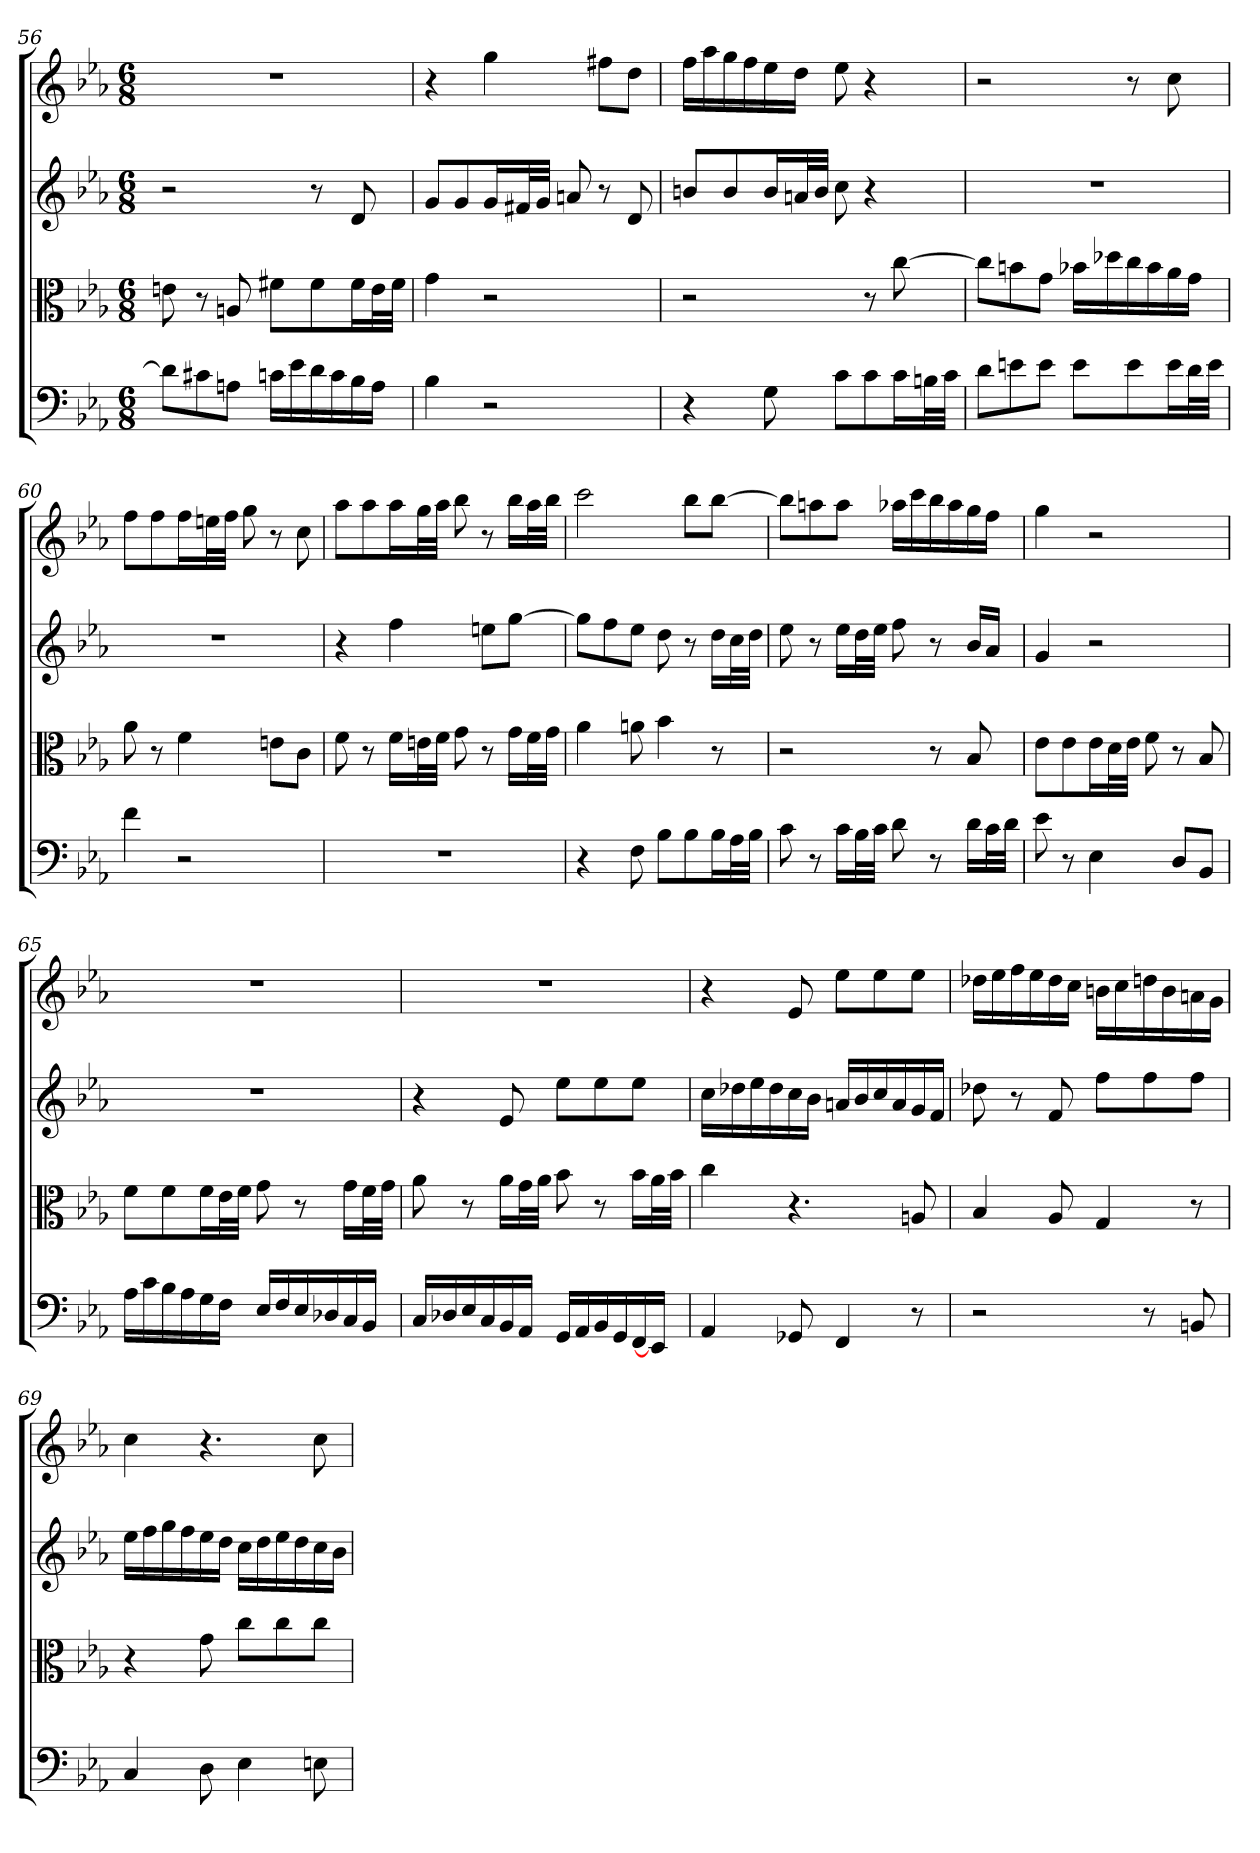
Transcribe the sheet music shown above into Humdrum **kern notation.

**kern	**kern	**kern	**kern
*part4	*part3	*part2	*part1
*staff4	*staff3	*staff2	*staff1
*clefF4	*clefC3	*	*
*k[b-e-a-]	*k[b-e-a-]	*k[b-e-a-]	*k[b-e-a-]
*E-:	*E-:	*E-:	*E-:
*M6/8	*M6/8	*M6/8	*M6/8
=56	=56	=56	=56
8d\L]	8en	2r	2.r
8c#X\	8r	.	.
8An\J	8An	.	.
16cn\LL	8f#X\L	.	.
16e-\	.	.	.
16d\	8f#\	8r	.
16c\	.	.	.
16B-\	16f#\L	8d	.
16A\JJ	32e\L	.	.
.	32f#\JJJ	.	.
=57	=57	=57	=57
4B-	4g	8gL	4r
.	.	8g	.
2r	2r	16gL	4gg
.	.	32f#XL	.
.	.	32gJJJ	.
.	.	8an	.
.	.	8r	8ff#XL
.	.	8d	8ddJ
=58	=58	=58	=58
4r	2r	8bnL	16ffLL
.	.	.	16aa-
.	.	8b	16gg
.	.	.	16ff
8G	.	16bL	16ee-
.	.	32anL	16ddJJ
.	.	32bJJJ	.
8c\L	.	8cc	8ee-
8c\	8r	4r	4r
16c\L	[8cc	.	.
32Bn\L	.	.	.
32c\JJJ	.	.	.
=59	=59	=59	=59
8d\L	8cc\L]	2.r	2r
8en\	8bn\	.	.
8e\J	8g\J	.	.
8e\L	16b-X\LL	.	.
.	16dd-X\	.	.
8e\	16cc\	.	8r
.	16b-\	.	.
16e\L	16a-\	.	8cc
32d\L	16g\JJ	.	.
32e\JJJ	.	.	.
=60	=60	=60	=60
4f	8a-	2.r	8ffL
.	8r	.	8ff
2r	4f	.	16ffL
.	.	.	32eenL
.	.	.	32ffJJJ
.	.	.	8gg
.	8en\L	.	8r
.	8c\J	.	8cc
=61	=61	=61	=61
2.r	8f	4r	8aa-L
.	8r	.	8aa-
.	16f\LL	4ff	16aa-L
.	32en\L	.	32ggL
.	32f\JJJ	.	32aa-JJJ
.	8g	.	8bb-
.	8r	8eenL	8r
.	16g\LL	[8ggJ	16bb-LL
.	32f\L	.	32aa-L
.	32g\JJJ	.	32bb-JJJ
=62	=62	=62	=62
4r	4a-	8ggL]	2ccc
.	.	8ff	.
8F	8an	8ee-J	.
8B-\L	4b-	8dd	.
8B-\	.	8r	8bb-L
16B-\L	8r	16ddLL	[8bb-J
32A-\L	.	32ccL	.
32B-\JJJ	.	32ddJJJ	.
=63	=63	=63	=63
8c	2r	8ee-	8bb-L]
8r	.	8r	8aan
16c\LL	.	16ee-LL	8aaJ
32B-\L	.	32ddL	.
32c\JJJ	.	32ee-JJJ	.
8d	.	8ff	16aa-XLL
.	.	.	16ccc
8r	8r	8r	16bb-
.	.	.	16aa-
16d\LL	8B-	16b-LL	16gg
32c\L	.	16a-JJ	16ffJJ
32d\JJJ	.	.	.
=64	=64	=64	=64
8e-	8e-\L	4g	4gg
8r	8e-\	.	.
4E-	16e-\L	2r	2r
.	32d\L	.	.
.	32e-\JJJ	.	.
.	8f	.	.
8D/L	8r	.	.
8BB-/J	8B-	.	.
=65	=65	=65	=65
16A-\LL	8f\L	2.r	2.r
16c\	.	.	.
16B-\	8f\	.	.
16A-\	.	.	.
16G\	16f\L	.	.
16F\JJ	32e-\L	.	.
.	32f\JJJ	.	.
16E-/LL	8g	.	.
16F/	.	.	.
16E-/	8r	.	.
16D-X/	.	.	.
16C/	16g\LL	.	.
16BB-/JJ	32f\L	.	.
.	32g\JJJ	.	.
=66	=66	=66	=66
16C/LL	8a-	4r	2.r
16D-X/	.	.	.
16E-/	8r	.	.
16C/	.	.	.
16BB-/	16a-\LL	8e-	.
16AA-/JJ	32g\L	.	.
.	32a-\JJJ	.	.
16GG/LL	8b-	8ee-L	.
16AA-/	.	.	.
16BB-/	8r	8ee-	.
16GG/	.	.	.
16FF/	16b-\LL	8ee-J	.
16EE-/JJ]	32a-\L	.	.
.	32b-\JJJ	.	.
=67	=67	=67	=67
4AA-	4cc	16ccLL	4r
.	.	16dd-X	.
.	.	16ee-	.
.	.	16dd-	.
8GG-X	4.r	16cc	8e-
.	.	16b-JJ	.
4FF	.	16anLL	8ee-L
.	.	16b-	.
.	.	16cc	8ee-
.	.	16a	.
8r	8An	16g	8ee-J
.	.	16fJJ	.
=68	=68	=68	=68
2r	4B-	8dd-X	16dd-XLL
.	.	.	16ee-
.	.	8r	16ff
.	.	.	16ee-
.	8A-	8f	16dd-
.	.	.	16ccJJ
.	4G	8ffL	16bnLL
.	.	.	16cc
8r	.	8ff	16ddn
.	.	.	16b
8BBn	8r	8ffJ	16an
.	.	.	16gJJ
=69	=69	=69	=69
4C	4r	16ee-LL	4cc
.	.	16ff	.
.	.	16gg	.
.	.	16ff	.
8D	8g	16ee-	4.r
.	.	16ddJJ	.
4E-	8cc\L	16ccLL	.
.	.	16dd	.
.	8cc\	16ee-	.
.	.	16dd	.
8En	8cc\J	16cc	8cc
.	.	16b-JJ	.
=	=	=	=
*-	*-	*-	*-
